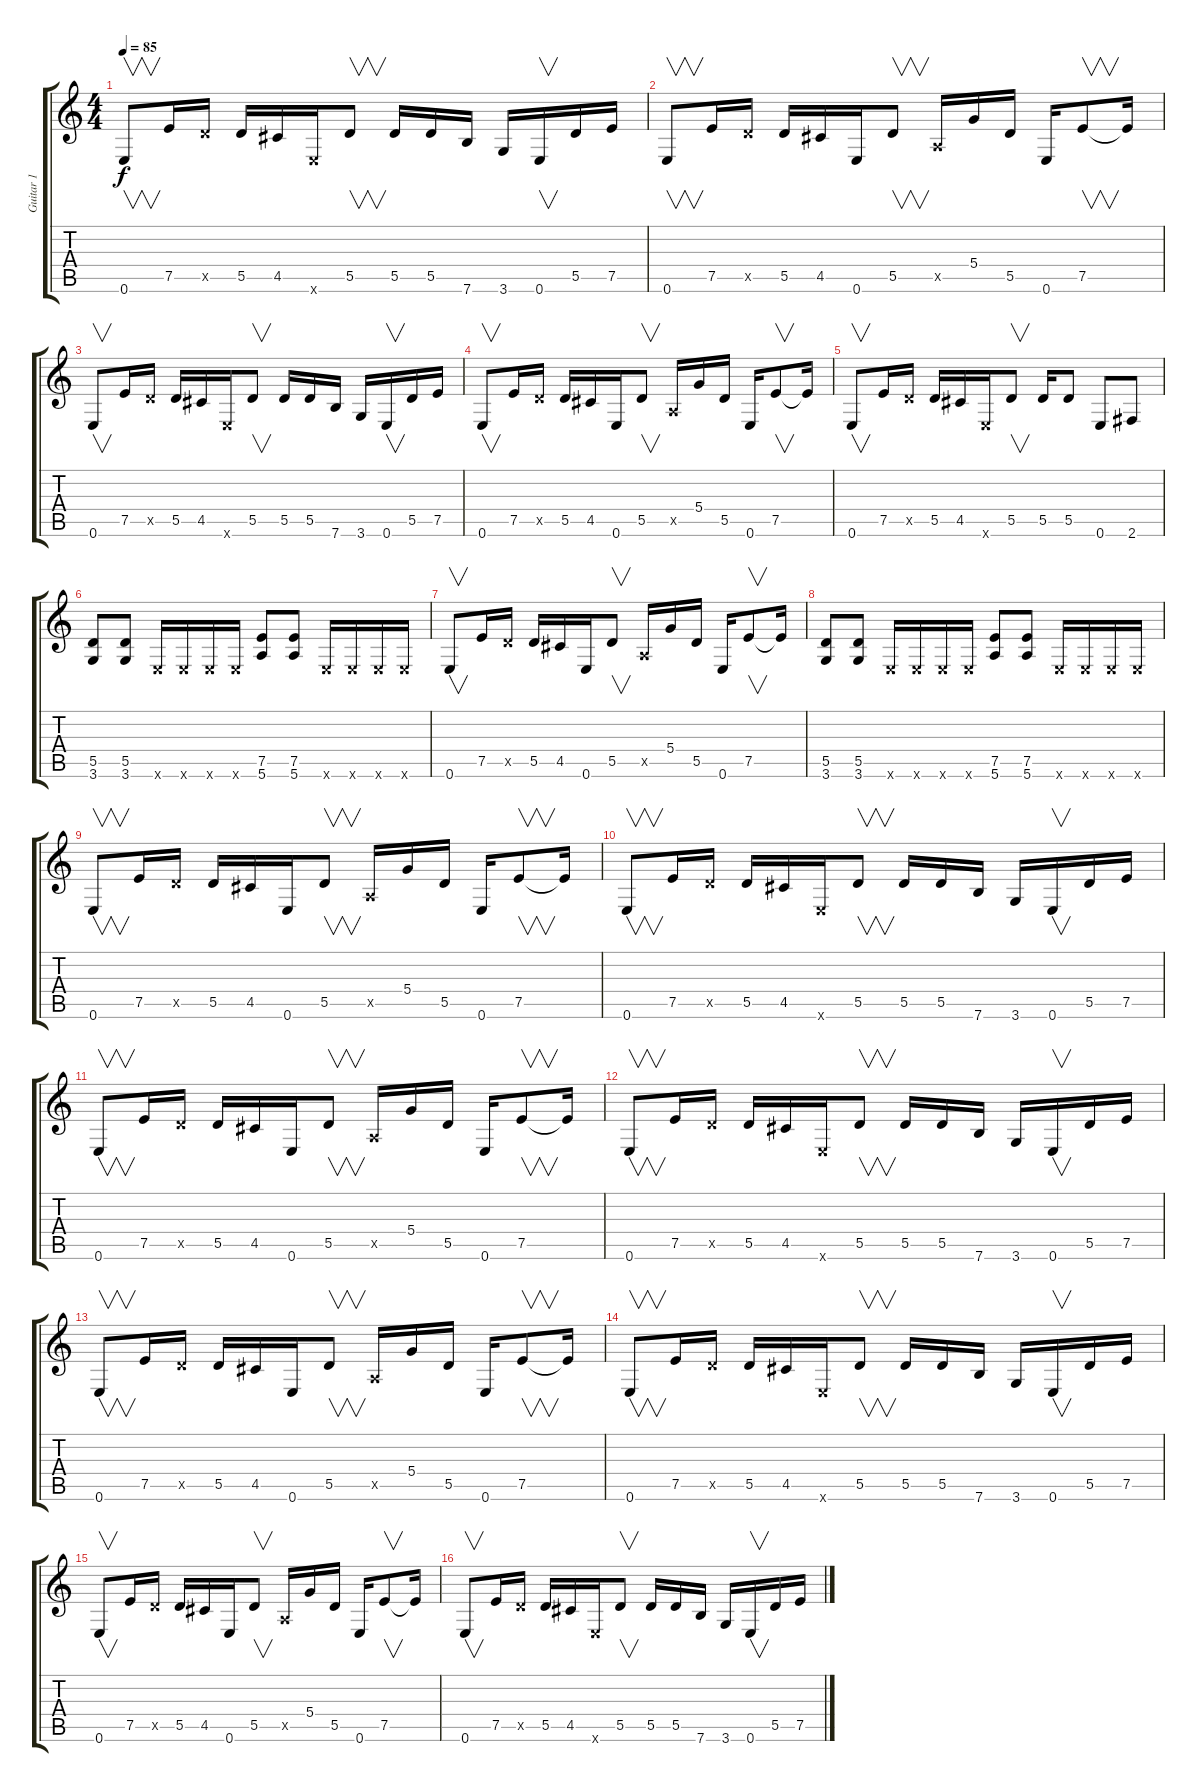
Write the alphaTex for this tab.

\track ("Guitar 1" "Guitar 1") {instrument acousticguitarsteel}
\staff {score tabs}
\tuning (E4 B3 G3 D3 A2 E2) {hide}
\ts (4 4)
\tempo 85
\clef g2
\ks c
0.6.8{v dy f} 7.5.16 5.5{x}.16 5.5.16 4.5.16 0.6{x}.16 5.5.8{v} 5.5.16 5.5.16 7.6.16 3.6.16 0.6.16{v} 5.5.16 7.5.16 |
0.6.8{v} 7.5.16 5.5{x}.16 5.5.16 4.5.16 0.6.16 5.5.8{v} 0.5{x}.16 5.4.16 5.5.16 0.6.16 7.5.8{v} 7.5{t}.16 |
0.6.8{v} 7.5.16 5.5{x}.16 5.5.16 4.5.16 0.6{x}.16 5.5.8{v} 5.5.16 5.5.16 7.6.16 3.6.16 0.6.16{v} 5.5.16 7.5.16 |
0.6.8{v} 7.5.16 5.5{x}.16 5.5.16 4.5.16 0.6.16 5.5.8{v} 0.5{x}.16 5.4.16 5.5.16 0.6.16 7.5.8{v} 7.5{t}.16 |
0.6.8{v} 7.5.16 5.5{x}.16 5.5.16 4.5.16 0.6{x}.16 5.5.8{v} 5.5.16 5.5.8 0.6.8 2.6.8 |
(5.5 3.6).8 (5.5 3.6).8 0.6{x}.16 0.6{x}.16 0.6{x}.16 0.6{x}.16 (7.5 5.6).8 (7.5 5.6).8 0.6{x}.16 0.6{x}.16 0.6{x}.16 0.6{x}.16 |
0.6.8{v} 7.5.16 5.5{x}.16 5.5.16 4.5.16 0.6.16 5.5.8{v} 0.5{x}.16 5.4.16 5.5.16 0.6.16 7.5.8{v} 7.5{t}.16 |
(5.5 3.6).8 (5.5 3.6).8 0.6{x}.16 0.6{x}.16 0.6{x}.16 0.6{x}.16 (7.5 5.6).8 (7.5 5.6).8 0.6{x}.16 0.6{x}.16 0.6{x}.16 0.6{x}.16 |
0.6.8{v} 7.5.16 5.5{x}.16 5.5.16 4.5.16 0.6.16 5.5.8{v} 0.5{x}.16 5.4.16 5.5.16 0.6.16 7.5.8{v} 7.5{t}.16 |
0.6.8{v} 7.5.16 5.5{x}.16 5.5.16 4.5.16 0.6{x}.16 5.5.8{v} 5.5.16 5.5.16 7.6.16 3.6.16 0.6.16{v} 5.5.16 7.5.16 |
0.6.8{v} 7.5.16 5.5{x}.16 5.5.16 4.5.16 0.6.16 5.5.8{v} 0.5{x}.16 5.4.16 5.5.16 0.6.16 7.5.8{v} 7.5{t}.16 |
0.6.8{v} 7.5.16 5.5{x}.16 5.5.16 4.5.16 0.6{x}.16 5.5.8{v} 5.5.16 5.5.16 7.6.16 3.6.16 0.6.16{v} 5.5.16 7.5.16 |
0.6.8{v} 7.5.16 5.5{x}.16 5.5.16 4.5.16 0.6.16 5.5.8{v} 0.5{x}.16 5.4.16 5.5.16 0.6.16 7.5.8{v} 7.5{t}.16 |
0.6.8{v} 7.5.16 5.5{x}.16 5.5.16 4.5.16 0.6{x}.16 5.5.8{v} 5.5.16 5.5.16 7.6.16 3.6.16 0.6.16{v} 5.5.16 7.5.16 |
0.6.8{v} 7.5.16 5.5{x}.16 5.5.16 4.5.16 0.6.16 5.5.8{v} 0.5{x}.16 5.4.16 5.5.16 0.6.16 7.5.8{v} 7.5{t}.16 |
0.6.8{v} 7.5.16 5.5{x}.16 5.5.16 4.5.16 0.6{x}.16 5.5.8{v} 5.5.16 5.5.16 7.6.16 3.6.16 0.6.16{v} 5.5.16 7.5.16
